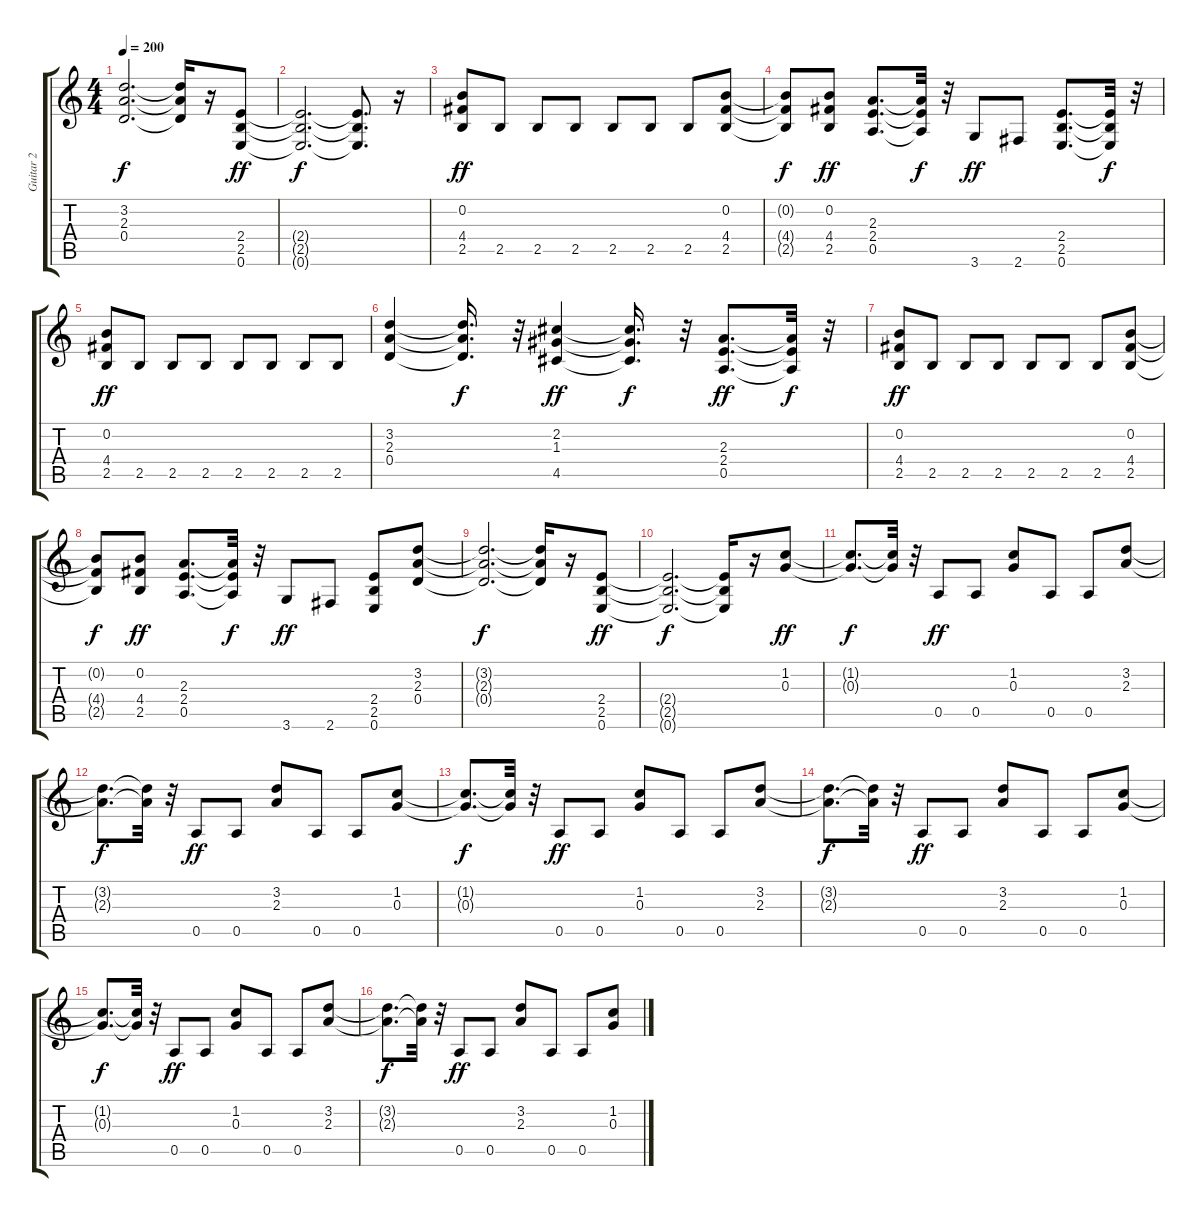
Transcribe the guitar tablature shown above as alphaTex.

\track ("Guitar 2" "Guitar 2") {instrument distortionguitar}
\staff {score tabs}
\tuning (E4 B3 G3 D3 A2 E2) {hide}
\ts (4 4)
\tempo 200
\clef g2
\ks c
(3.2{t} 2.3{t} 0.4{t}).2{d dy f} (3.2{t} 2.3{t} 0.4{t}).16 r.16 (2.4 2.5 0.6).8{dy ff} |
(2.4{t} 2.5{t} 0.6{t}).2{d dy f} (2.4{t} 2.5{t} 0.6{t}).8{d} r.16 |
(0.2 4.4 2.5).8{dy ff} 2.5.8 2.5.8 2.5.8 2.5.8 2.5.8 2.5.8 (0.2 4.4 2.5).8 |
(0.2{t} 4.4{t} 2.5{t}).8{dy f} (0.2 4.4 2.5).8{dy ff} (2.3 2.4 0.5).8{d} (2.3{t} 2.4{t} 0.5{t}).32{dy f} r.32 3.6.8{dy ff} 2.6.8 (2.4 2.5 0.6).8{d} (2.4{t} 2.5{t} 0.6{t}).32{dy f} r.32 |
(0.2 4.4 2.5).8{dy ff} 2.5.8 2.5.8 2.5.8 2.5.8 2.5.8 2.5.8 2.5.8 |
(3.2 2.3 0.4).4 (3.2{t} 2.3{t} 0.4{t}).16{d dy f} r.32 (2.2 1.3 4.5).4{dy ff} (2.2{t} 1.3{t} 4.5{t}).16{d dy f} r.32 (2.3 2.4 0.5).8{d dy ff} (2.3{t} 2.4{t} 0.5{t}).32{dy f} r.32 |
(0.2 4.4 2.5).8{dy ff} 2.5.8 2.5.8 2.5.8 2.5.8 2.5.8 2.5.8 (0.2 4.4 2.5).8 |
(0.2{t} 4.4{t} 2.5{t}).8{dy f} (0.2 4.4 2.5).8{dy ff} (2.3 2.4 0.5).8{d} (2.3{t} 2.4{t} 0.5{t}).32{dy f} r.32 3.6.8{dy ff} 2.6.8 (2.4 2.5 0.6).8 (3.2 2.3 0.4).8 |
(3.2{t} 2.3{t} 0.4{t}).2{d dy f} (3.2{t} 2.3{t} 0.4{t}).16 r.16 (2.4 2.5 0.6).8{dy ff} |
(2.4{t} 2.5{t} 0.6{t}).2{d dy f} (2.4{t} 2.5{t} 0.6{t}).16 r.16 (1.2 0.3).8{dy ff} |
(1.2{t} 0.3{t}).8{d dy f} (1.2{t} 0.3{t}).32 r.32 0.5.8{dy ff} 0.5.8 (1.2 0.3).8 0.5.8 0.5.8 (3.2 2.3).8 |
(3.2{t} 2.3{t}).8{d dy f} (3.2{t} 2.3{t}).32 r.32 0.5.8{dy ff} 0.5.8 (3.2 2.3).8 0.5.8 0.5.8 (1.2 0.3).8 |
(1.2{t} 0.3{t}).8{d dy f} (1.2{t} 0.3{t}).32 r.32 0.5.8{dy ff} 0.5.8 (1.2 0.3).8 0.5.8 0.5.8 (3.2 2.3).8 |
(3.2{t} 2.3{t}).8{d dy f} (3.2{t} 2.3{t}).32 r.32 0.5.8{dy ff} 0.5.8 (3.2 2.3).8 0.5.8 0.5.8 (1.2 0.3).8 |
(1.2{t} 0.3{t}).8{d dy f} (1.2{t} 0.3{t}).32 r.32 0.5.8{dy ff} 0.5.8 (1.2 0.3).8 0.5.8 0.5.8 (3.2 2.3).8 |
(3.2{t} 2.3{t}).8{d dy f} (3.2{t} 2.3{t}).32 r.32 0.5.8{dy ff} 0.5.8 (3.2 2.3).8 0.5.8 0.5.8 (1.2 0.3).8
